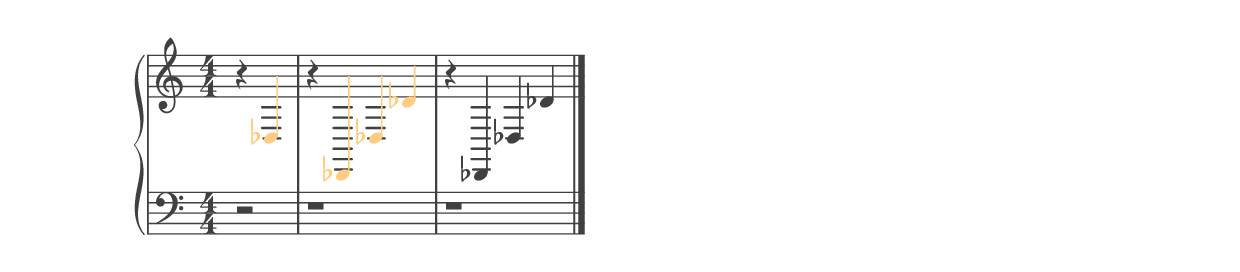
%% ----------------------------------------------------------------------------
%% Generated on: 2018 December 27
%% Note Name: D3b
%% Octave: 3
%% Clef: treble
%% Filename: 043-29-3-treble-D3b
%% ----------------------------------------------------------------------------

\version "2.19.82"

\include "../piano_note_colors.ly"

\header {
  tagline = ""
}

upper = {
  \clef treble
  \numericTimeSignature
  \override NoteHead.color = #colorized-note
  \override Stem.color = #colorized-note
  \override Accidental.color = #colorized-note
  % treble note in color
  r4 des4
  % treble octave in color
  r4 des,4 des4 des'4
  \override NoteHead.color = #default-black
  \override Stem.color = #default-black
  \override Accidental.color = #default-black
  % treble octave repeat in black
  r4 des,4 des4 des'4
  \bar "|."
}

lower = {
  \clef bass
  \numericTimeSignature
  \override NoteHead.color = #colorized-note
  \override Stem.color = #colorized-note
  \override Accidental.color = #colorized-note
  % bass note in color
  r2
  % bass octave in color
  r1
  \override NoteHead.color = #default-black
  \override Stem.color = #default-black
  \override Accidental.color = #default-black
  % bass octave repeat in black
  r1
}

\score {
  \new PianoStaff <<
    \context Score
    \applyContext #(override-color-for-all-grobs default-black)
    \time 4/4
    \partial 2
    \new Staff = upper { \upper }
    \new Staff = lower { \lower }
  >>
  \layout { }
  \midi { }
}